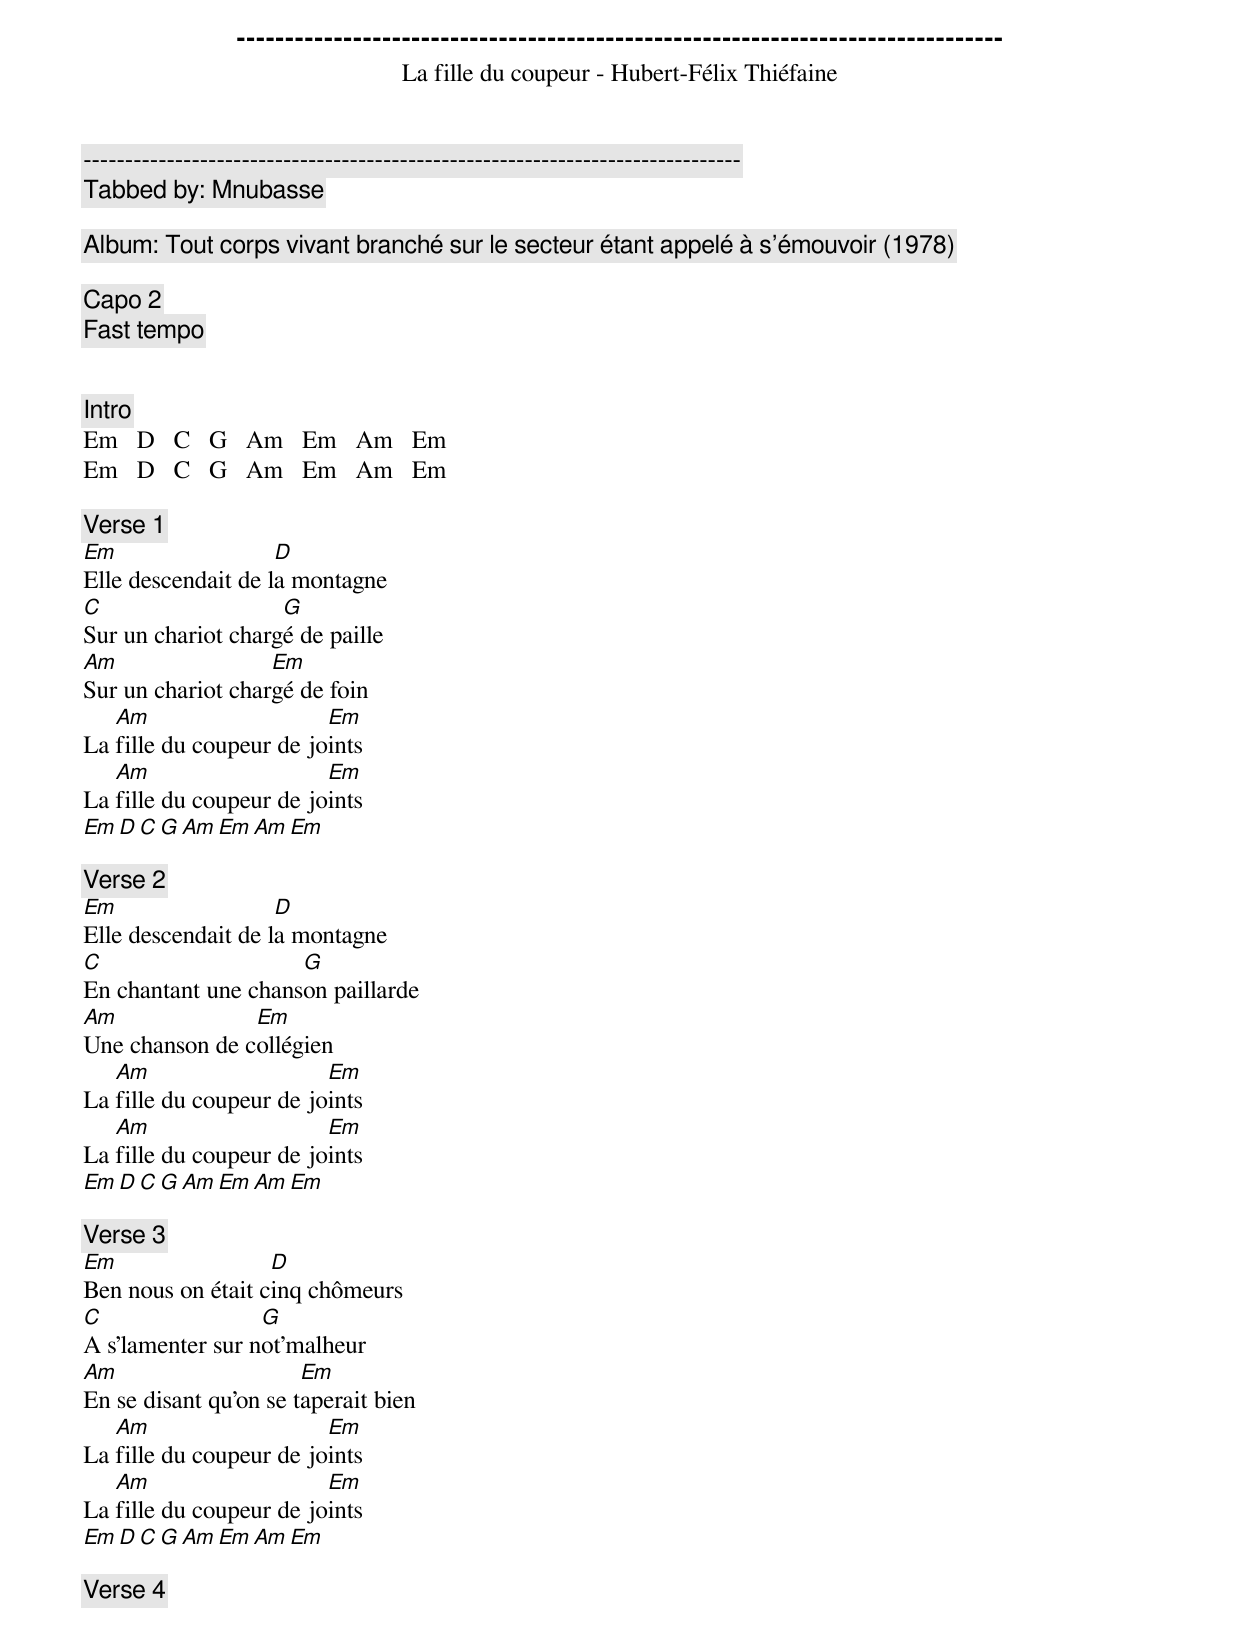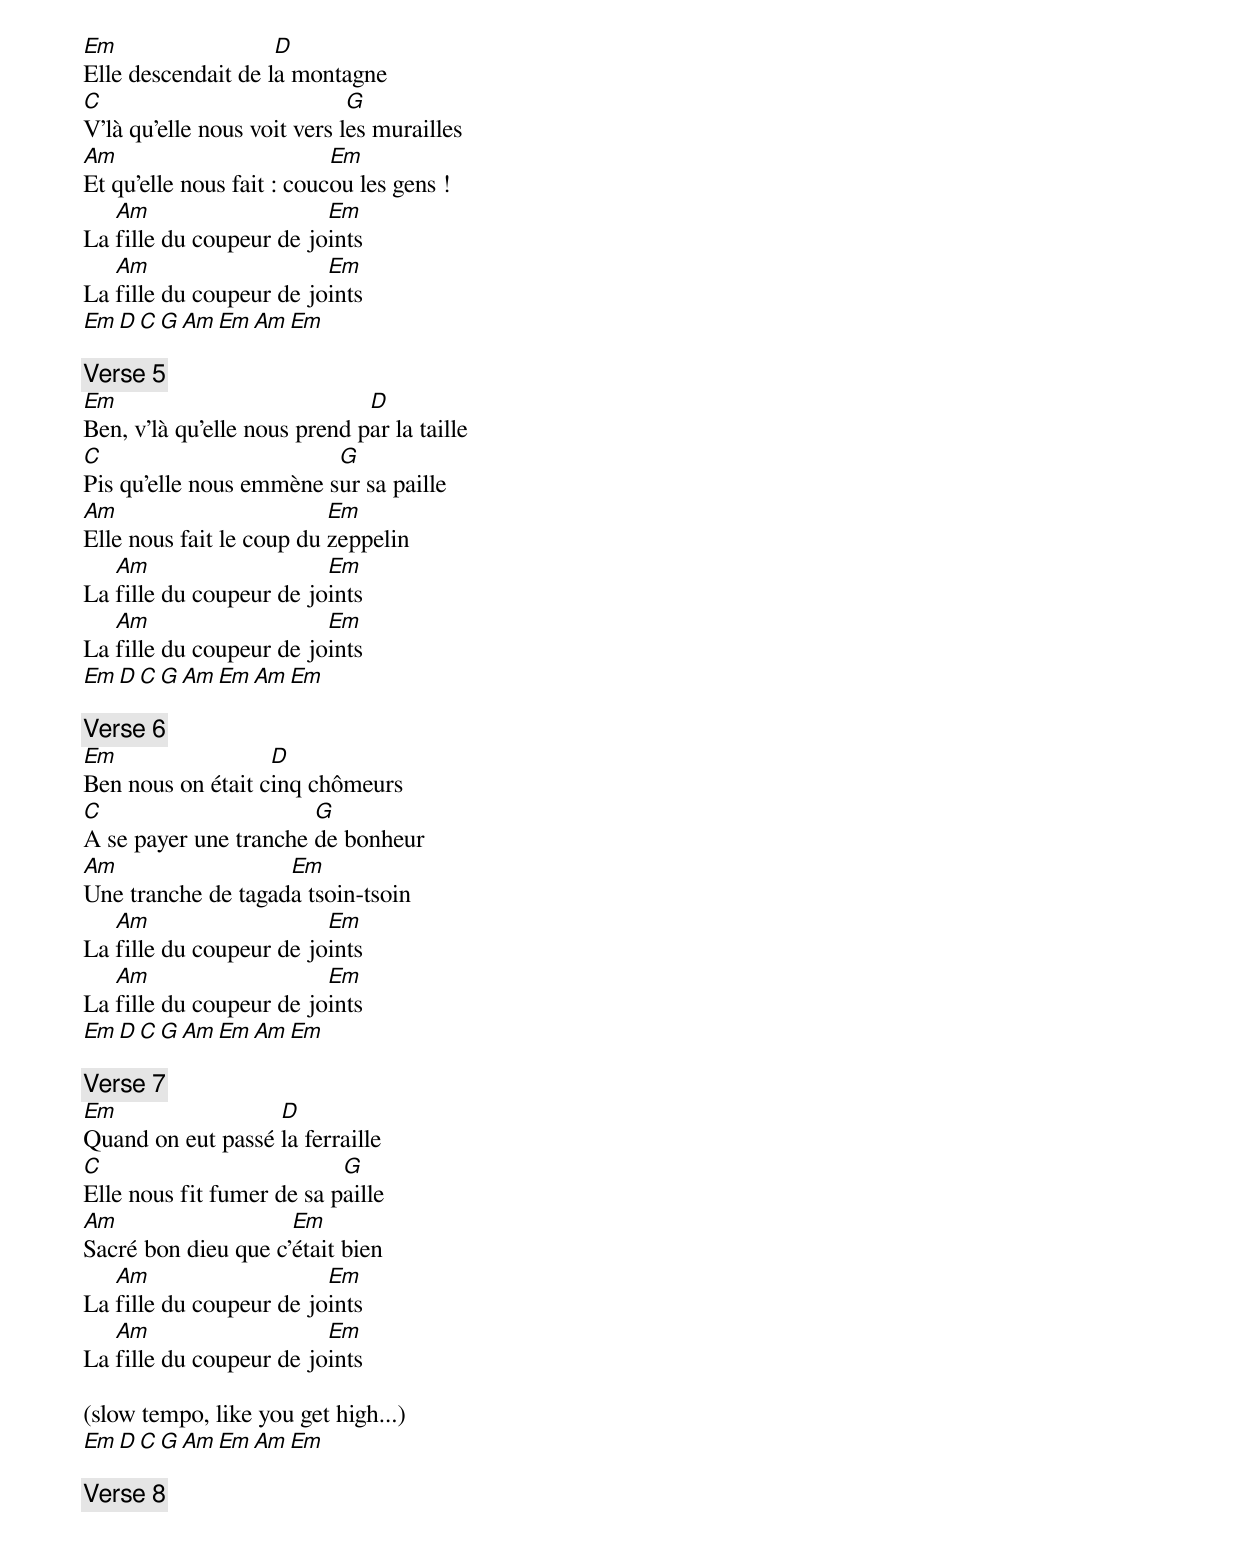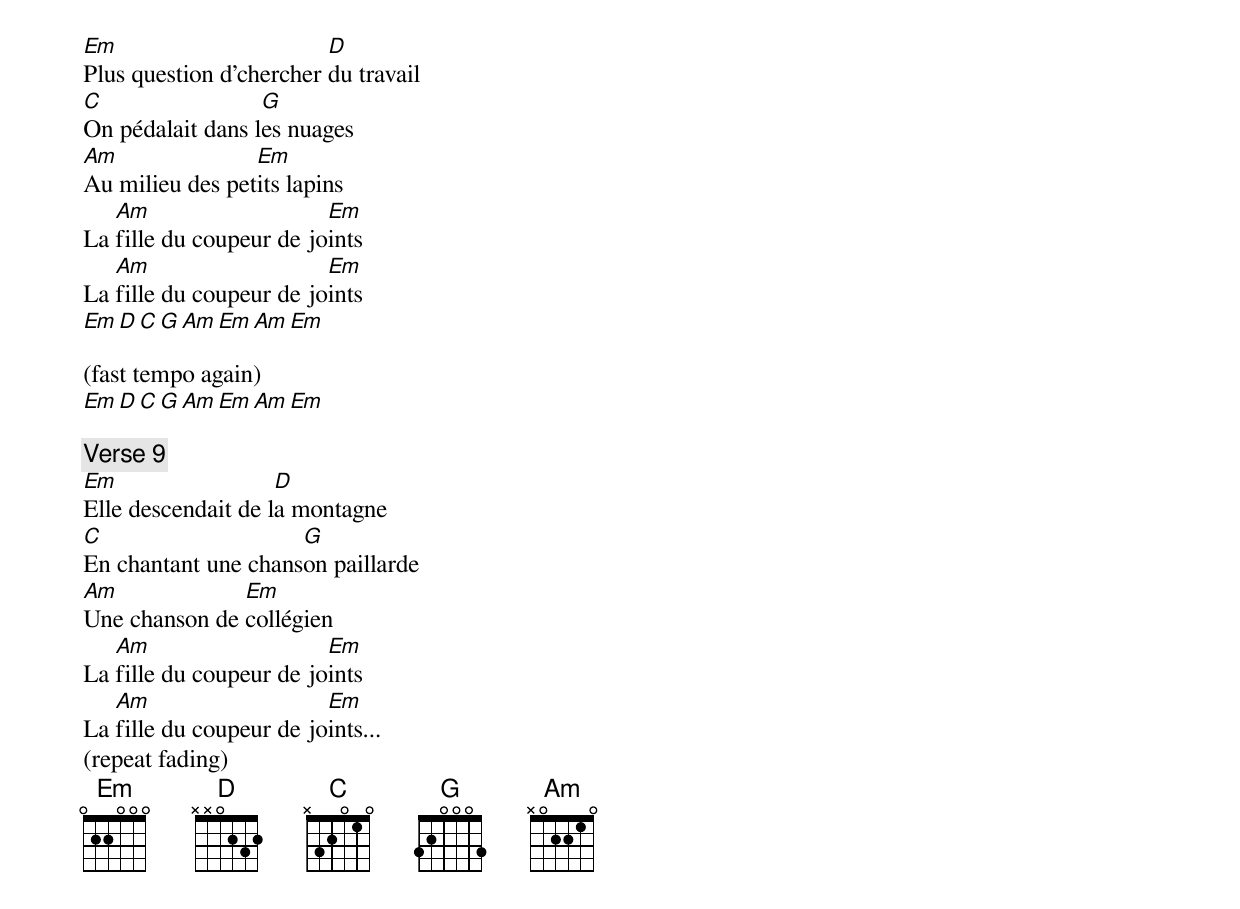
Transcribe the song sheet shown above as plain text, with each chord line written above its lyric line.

-------------------------------------------------------------------------------
                    La fille du coupeur - Hubert-Félix Thiéfaine
-------------------------------------------------------------------------------
Tabbed by: Mnubasse

Album: Tout corps vivant branché sur le secteur étant appelé à s'émouvoir (1978)

Capo 2
Fast tempo


[Intro]
Em   D   C   G   Am   Em   Am   Em
Em   D   C   G   Am   Em   Am   Em

[Verse 1]
Em                  D
Elle descendait de la montagne
C                   G
Sur un chariot chargé de paille
Am                 Em
Sur un chariot chargé de foin
   Am                    Em
La fille du coupeur de joints
   Am                    Em
La fille du coupeur de joints
Em   D   C   G   Am   Em   Am   Em

[Verse 2]
Em                  D
Elle descendait de la montagne
C                    G
En chantant une chanson paillarde
Am              Em
Une chanson de collégien
   Am                    Em
La fille du coupeur de joints
   Am                    Em
La fille du coupeur de joints
Em   D   C   G   Am   Em   Am   Em

[Verse 3]
Em                 D
Ben nous on était cinq chômeurs
C                 G
A s'lamenter sur not'malheur
Am                     Em
En se disant qu'on se taperait bien
   Am                    Em
La fille du coupeur de joints
   Am                    Em
La fille du coupeur de joints
Em   D   C   G   Am   Em   Am   Em

[Verse 4]
Em                  D
Elle descendait de la montagne
C                            G
V'là qu'elle nous voit vers les murailles
Am                         Em
Et qu'elle nous fait : coucou les gens !
   Am                    Em
La fille du coupeur de joints
   Am                    Em
La fille du coupeur de joints
Em   D   C   G   Am   Em   Am   Em

[Verse 5]
Em                            D
Ben, v'là qu'elle nous prend par la taille
C                        G
Pis qu'elle nous emmène sur sa paille
Am                        Em
Elle nous fait le coup du zeppelin
   Am                    Em
La fille du coupeur de joints
   Am                    Em
La fille du coupeur de joints
Em   D   C   G   Am   Em   Am   Em

[Verse 6]
Em                 D
Ben nous on était cinq chômeurs
C                      G
A se payer une tranche de bonheur
Am                  Em
Une tranche de tagada tsoin-tsoin
   Am                    Em
La fille du coupeur de joints
   Am                    Em
La fille du coupeur de joints
Em   D   C   G   Am   Em   Am   Em

[Verse 7]
Em                 D
Quand on eut passé la ferraille
C                          G
Elle nous fit fumer de sa paille
Am                   Em
Sacré bon dieu que c'était bien
   Am                    Em
La fille du coupeur de joints
   Am                    Em
La fille du coupeur de joints

(slow tempo, like you get high...)
Em   D   C   G   Am   Em   Am   Em

[Verse 8]
Em                       D
Plus question d'chercher du travail
C                 G
On pédalait dans les nuages
Am               Em
Au milieu des petits lapins
   Am                    Em
La fille du coupeur de joints
   Am                    Em
La fille du coupeur de joints
Em   D   C   G   Am   Em   Am   Em

(fast tempo again)
Em   D   C   G   Am   Em   Am   Em

[Verse 9]
Em                  D
Elle descendait de la montagne
C                    G
En chantant une chanson paillarde
Am             Em
Une chanson de collégien
   Am                    Em
La fille du coupeur de joints
   Am                    Em
La fille du coupeur de joints...
(repeat fading)
